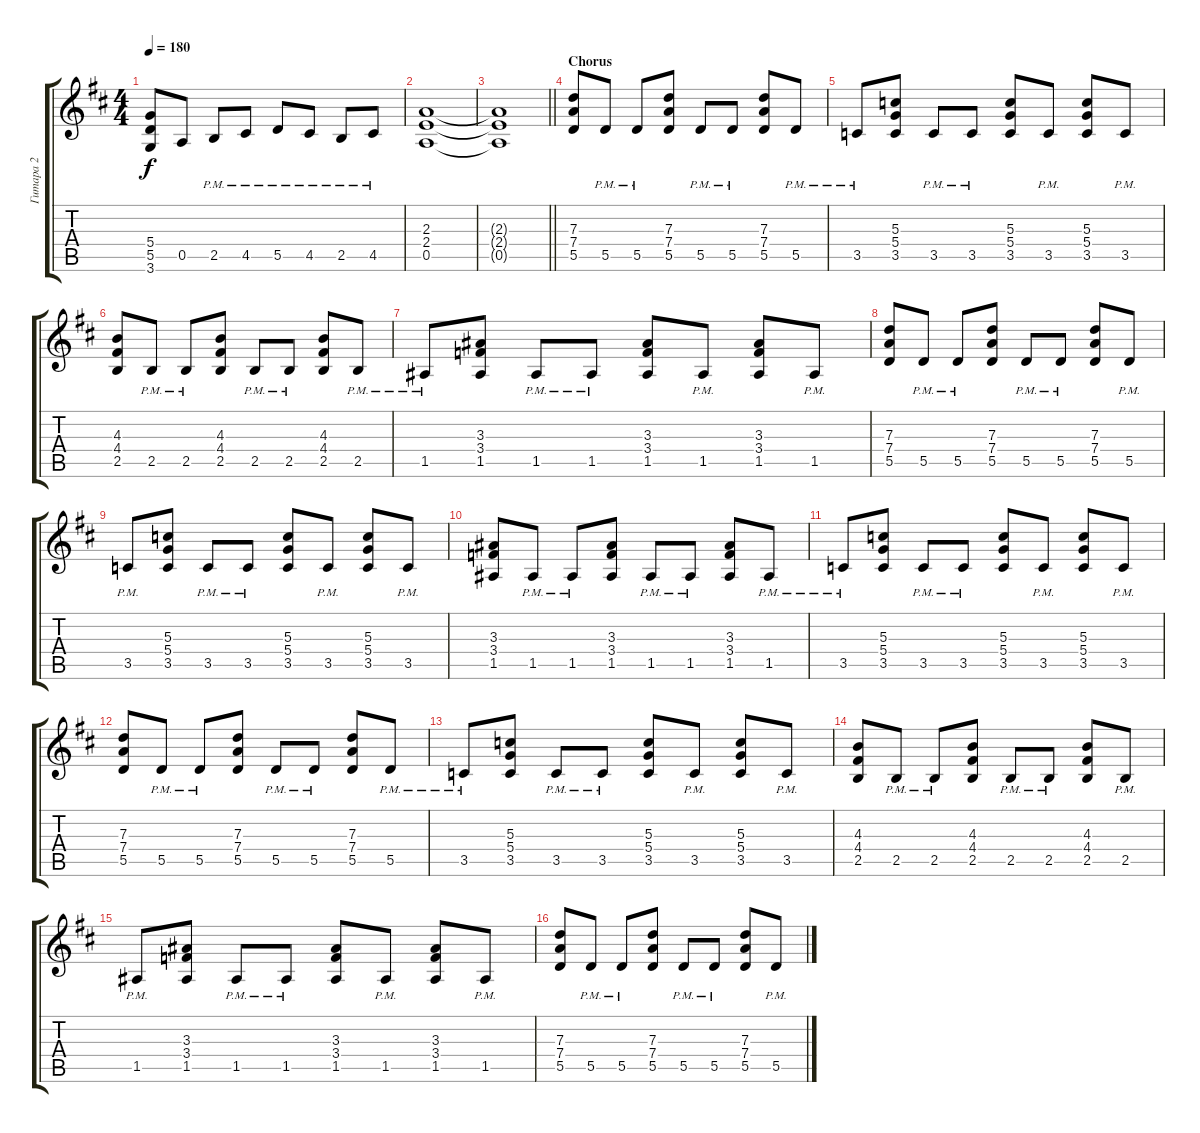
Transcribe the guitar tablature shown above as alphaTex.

\track ("Гитара 2" "Гитара 2") {instrument distortionguitar}
\staff {score tabs}
\tuning (E4 B3 G3 D3 A2 E2) {hide}
\ts (4 4)
\tempo 180
\clef g2
\ks bminor
(5.4{t} 5.5{t} 3.6{t}).8{dy f} 0.5.8 2.5{pm}.8 4.5{pm}.8 5.5{pm}.8 4.5{pm}.8 2.5{pm}.8 4.5{pm}.8 |
(2.3 2.4 0.5).1 |
\barLineRight lightlight
(2.3{t} 2.4{t} 0.5{t}).1 |
\section ("" "Chorus")
(7.3 7.4 5.5).8 5.5{pm}.8 5.5{pm}.8 (7.3 7.4 5.5).8 5.5{pm}.8 5.5{pm}.8 (7.3 7.4 5.5).8 5.5{pm}.8 |
3.5{pm}.8 (5.3 5.4 3.5).8 3.5{pm}.8 3.5{pm}.8 (5.3 5.4 3.5).8 3.5{pm}.8 (5.3 5.4 3.5).8 3.5{pm}.8 |
(4.3 4.4 2.5).8 2.5{pm}.8 2.5{pm}.8 (4.3 4.4 2.5).8 2.5{pm}.8 2.5{pm}.8 (4.3 4.4 2.5).8 2.5{pm}.8 |
1.5{pm}.8 (3.3 3.4 1.5).8 1.5{pm}.8 1.5{pm}.8 (3.3 3.4 1.5).8 1.5{pm}.8 (3.3 3.4 1.5).8 1.5{pm}.8 |
(7.3 7.4 5.5).8 5.5{pm}.8 5.5{pm}.8 (7.3 7.4 5.5).8 5.5{pm}.8 5.5{pm}.8 (7.3 7.4 5.5).8 5.5{pm}.8 |
3.5{pm}.8 (5.3 5.4 3.5).8 3.5{pm}.8 3.5{pm}.8 (5.3 5.4 3.5).8 3.5{pm}.8 (5.3 5.4 3.5).8 3.5{pm}.8 |
(3.3 3.4 1.5).8 1.5{pm}.8 1.5{pm}.8 (3.3 3.4 1.5).8 1.5{pm}.8 1.5{pm}.8 (3.3 3.4 1.5).8 1.5{pm}.8 |
3.5{pm}.8 (5.3 5.4 3.5).8 3.5{pm}.8 3.5{pm}.8 (5.3 5.4 3.5).8 3.5{pm}.8 (5.3 5.4 3.5).8 3.5{pm}.8 |
(7.3 7.4 5.5).8 5.5{pm}.8 5.5{pm}.8 (7.3 7.4 5.5).8 5.5{pm}.8 5.5{pm}.8 (7.3 7.4 5.5).8 5.5{pm}.8 |
3.5{pm}.8 (5.3 5.4 3.5).8 3.5{pm}.8 3.5{pm}.8 (5.3 5.4 3.5).8 3.5{pm}.8 (5.3 5.4 3.5).8 3.5{pm}.8 |
(4.3 4.4 2.5).8 2.5{pm}.8 2.5{pm}.8 (4.3 4.4 2.5).8 2.5{pm}.8 2.5{pm}.8 (4.3 4.4 2.5).8 2.5{pm}.8 |
1.5{pm}.8 (3.3 3.4 1.5).8 1.5{pm}.8 1.5{pm}.8 (3.3 3.4 1.5).8 1.5{pm}.8 (3.3 3.4 1.5).8 1.5{pm}.8 |
(7.3 7.4 5.5).8 5.5{pm}.8 5.5{pm}.8 (7.3 7.4 5.5).8 5.5{pm}.8 5.5{pm}.8 (7.3 7.4 5.5).8 5.5{pm}.8
